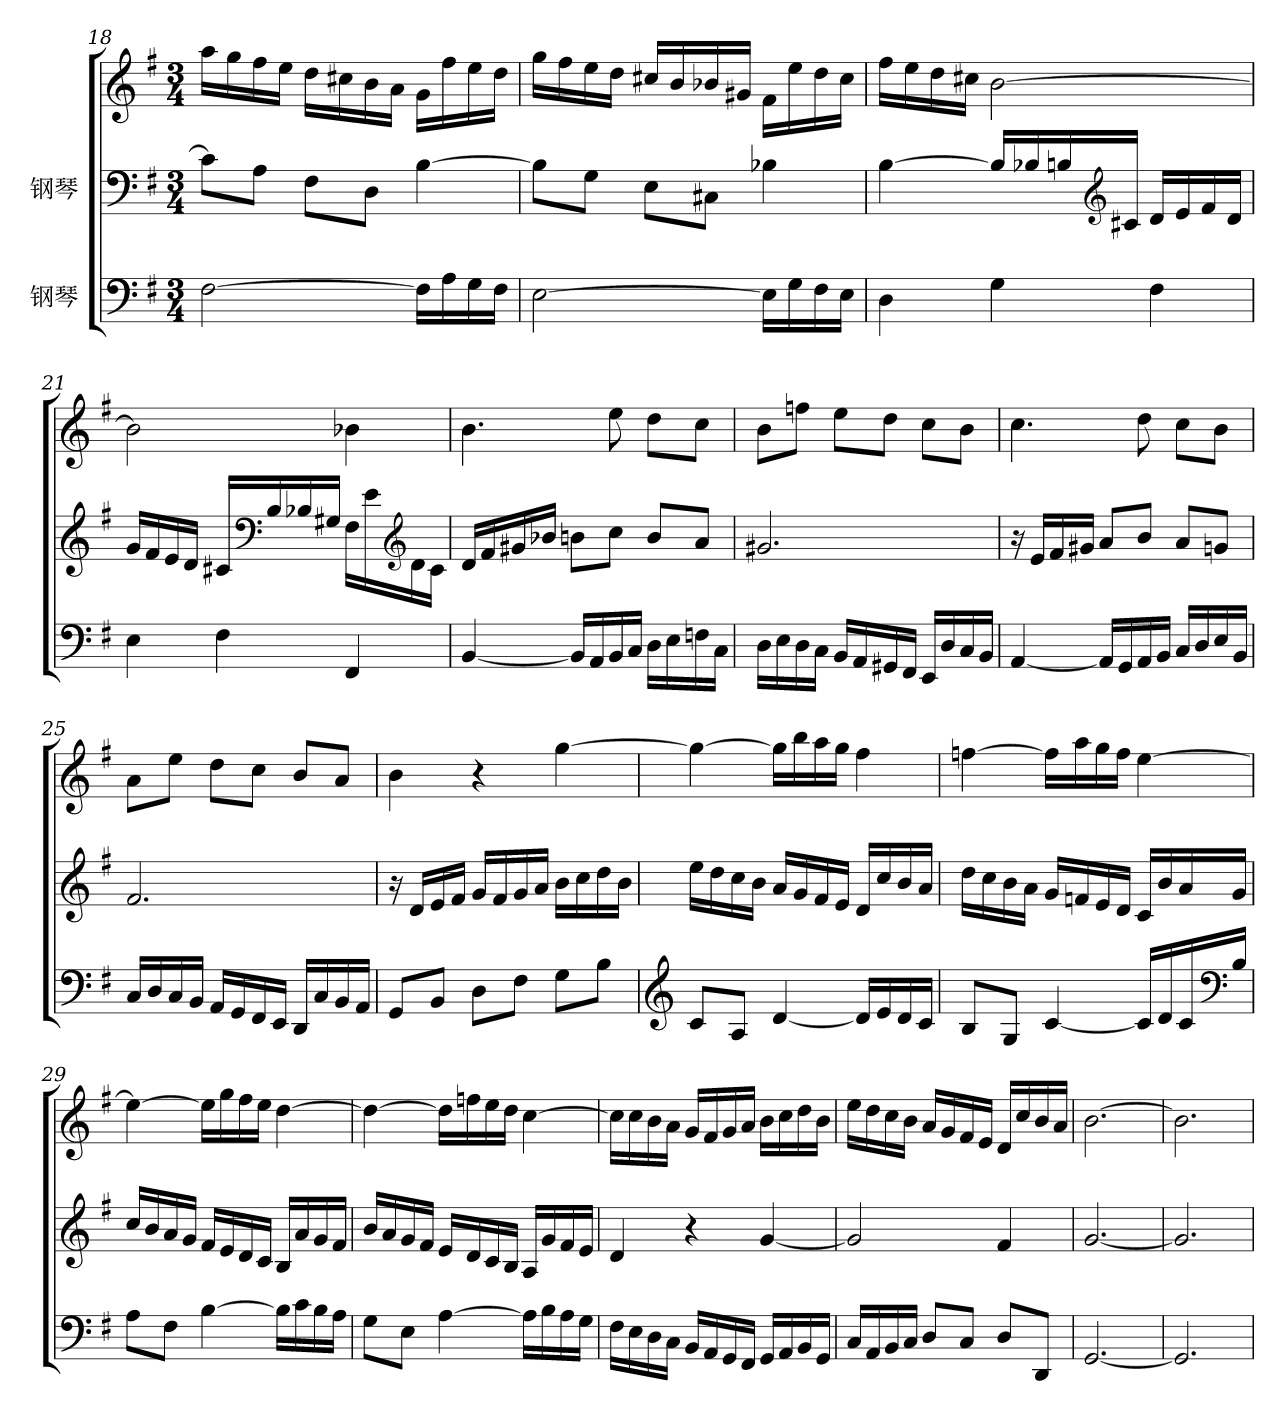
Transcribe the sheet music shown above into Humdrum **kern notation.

**kern	**kern	**kern
*part2	*part1	*part1
*staff3	*staff2	*staff1
*I"钢琴	*I"钢琴	*
*clefF4	*clefF4	*clefG2
*k[f#]	*k[f#]	*k[f#]
*M3/4	*M3/4	*M3/4
=18	=18	=18
[2F#\	8c#\L]	16aa\LL
.	.	16gg\
.	8A\J	16ff#\
.	.	16ee\JJ
.	8F#\L	16dd\LL
.	.	16cc#X\
.	8D\J	16b\
.	.	16a\JJ
16F#\LL]	[4B\	16g\LL
16A\	.	16ff#\
16G\	.	16ee\
16F#\JJ	.	16dd\JJ
!!LO:LB:g=z
=19	=19	=19
[2E\	8B\L]	16gg\LL
.	.	16ff#\
.	8G\J	16ee\
.	.	16dd\JJ
.	8E\L	16cc#X/LL
.	.	16b/
.	8C#X\J	16b-X/
.	.	16g#X/JJ
16E\LL]	4B-X\	16f#\LL
16G\	.	16ee\
16F#\	.	16dd\
16E\JJ	.	16cc#\JJ
=20	=20	=20
4D\	[4B\	16ff#\LL
.	.	16ee\
.	.	16dd\
.	.	16cc#X\JJ
4G\	16B/LL]	[2b\
.	16B-X/	.
.	16Bn/	.
*	*clefG2	*
.	16c#X/JJ	.
4F#\	16d/LL	.
.	16e/	.
.	16f#/	.
.	16d/JJ	.
!!LO:LB:g=z
=21	=21	=21
4E\	16g/LL	2b\]
.	16f#/	.
.	16e/	.
.	16d/JJ	.
4F#\	16c#X/LL	.
*	*clefF4	*
.	16B/	.
.	16B-X/	.
.	16G#X/JJ	.
4FF#/	16F#\LL	4b-X\
.	16e\	.
*	*clefG2	*
.	16d\	.
.	16c#\JJ	.
=22	=22	=22
[4BB/	16d/LL	4.b\
.	16f#/	.
.	16g#X/	.
.	16b-X/JJ	.
16BB/LL]	8bn\L	.
16AA/	.	.
16BB/	8cc\J	8ee\
16C/JJ	.	.
16D\LL	8b/L	8dd\L
16E\	.	.
16Fn\	8a/J	8cc\J
16C\JJ	.	.
!!LO:PB:g=z
=23	=23	=23
16D\LL	2.g#X/	8b\L
16E\	.	.
16D\	.	8ffn\J
16C\JJ	.	.
16BB/LL	.	8ee\L
16AA/	.	.
16GG#X/	.	8dd\J
16FF#/JJ	.	.
16EE/LL	.	8cc\L
16D/	.	.
16C/	.	8b\J
16BB/JJ	.	.
=24	=24	=24
[4AA/	16r	4.cc\
.	16e/LL	.
.	16f#/	.
.	16g#X/JJ	.
16AA/LL]	8a/L	.
16GG/	.	.
16AA/	8b/J	8dd\
16BB/JJ	.	.
16C/LL	8a/L	8cc\L
16D/	.	.
16E/	8gn/J	8b\J
16BB/JJ	.	.
=25	=25	=25
16C/LL	2.f#/	8a\L
16D/	.	.
16C/	.	8ee\J
16BB/JJ	.	.
16AA/LL	.	8dd\L
16GG/	.	.
16FF#/	.	8cc\J
16EE/JJ	.	.
16DD/LL	.	8b/L
16C/	.	.
16BB/	.	8a/J
16AA/JJ	.	.
!!LO:LB:g=z
=26	=26	=26
8GG/L	16r	4b\
.	16d/LL	.
8BB/J	16e/	.
.	16f#/JJ	.
8D\L	16g/LL	4r
.	16f#/	.
8F#\J	16g/	.
.	16a/JJ	.
8G\L	16b\LL	[4gg\
.	16cc\	.
8B\J	16dd\	.
.	16b\JJ	.
=27	=27	=27
*clefG2	*	*
8c/L	16ee\LL	4gg\_
.	16dd\	.
8A/J	16cc\	.
.	16b\JJ	.
[4d/	16a/LL	16gg\LL]
.	16g/	16bb\
.	16f#/	16aa\
.	16e/JJ	16gg\JJ
16d/LL]	16d/LL	4ff#\
16e/	16cc/	.
16d/	16b/	.
16c/JJ	16a/JJ	.
=28	=28	=28
8B/L	16dd\LL	[4ffn\
.	16cc\	.
8G/J	16b\	.
.	16a\JJ	.
[4c/	16g/LL	16ff\LL]
.	16fn/	16aa\
.	16e/	16gg\
.	16d/JJ	16ff\JJ
16c/LL]	16c/LL	[4ee\
16d/	16b/	.
16c/	16a/	.
*clefF4	*	*
16B/JJ	16g/JJ	.
!!LO:LB:g=z
=29	=29	=29
8A\L	16cc/LL	4ee\_
.	16b/	.
8F#\J	16a/	.
.	16g/JJ	.
[4B\	16f#/LL	16ee\LL]
.	16e/	16gg\
.	16d/	16ff#\
.	16c/JJ	16ee\JJ
16B\LL]	16B/LL	[4dd\
16c\	16a/	.
16B\	16g/	.
16A\JJ	16f#/JJ	.
=30	=30	=30
8G\L	16b/LL	4dd\_
.	16a/	.
8E\J	16g/	.
.	16f#/JJ	.
[4A\	16e/LL	16dd\LL]
.	16d/	16ffn\
.	16c/	16ee\
.	16B/JJ	16dd\JJ
16A\LL]	16A/LL	[4cc\
16B\	16g/	.
16A\	16f#/	.
16G\JJ	16e/JJ	.
=31	=31	=31
16F#\LL	4d/	16cc\LL]
16E\	.	16cc\
16D\	.	16b\
16C\JJ	.	16a\JJ
16BB/LL	4r	16g/LL
16AA/	.	16f#/
16GG/	.	16g/
16FF#/JJ	.	16a/JJ
16GG/LL	[4g/	16b\LL
16AA/	.	16cc\
16BB/	.	16dd\
16GG/JJ	.	16b\JJ
!!LO:LB:g=z
=32	=32	=32
16C/LL	2g/]	16ee\LL
16AA/	.	16dd\
16BB/	.	16cc\
16C/JJ	.	16b\JJ
8D/L	.	16a/LL
.	.	16g/
8C/J	.	16f#/
.	.	16e/JJ
8D/L	4f#/	16d/LL
.	.	16cc/
8DD/J	.	16b/
.	.	16a/JJ
=33	=33	=33
*	*	*MM81
[2.GG/	[2.g/	[2.b\
=34	=34	=34
*	*	*MM100
2.GG/]	2.g/]	2.b\]
=	=	=
*-	*-	*-
